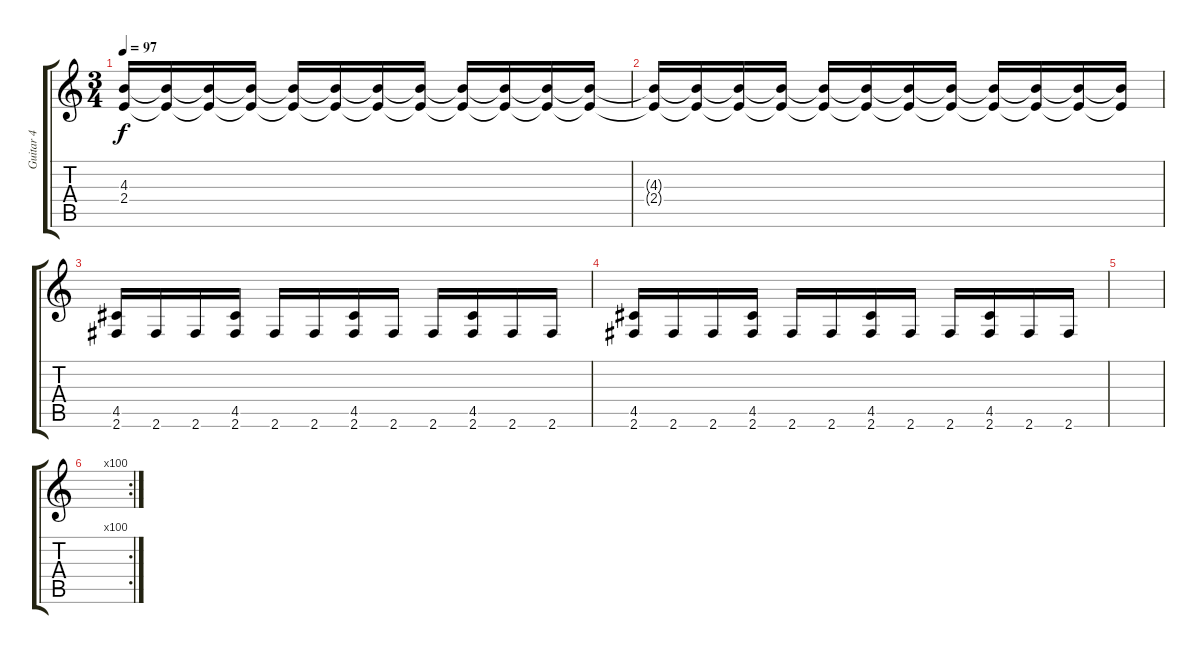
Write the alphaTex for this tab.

\track ("Guitar 4" "Guitar 4") {instrument distortionguitar}
\staff {score tabs}
\tuning (E4 B3 G3 D3 A2 E2) {hide}
\ts (3 4)
\tempo 97
\clef g2
\ks c
(4.3 2.4).16{dy f} (4.3{t} 2.4{t}).16 (4.3{t} 2.4{t}).16 (4.3{t} 2.4{t}).16 (4.3{t} 2.4{t}).16 (4.3{t} 2.4{t}).16 (4.3{t} 2.4{t}).16 (4.3{t} 2.4{t}).16 (4.3{t} 2.4{t}).16 (4.3{t} 2.4{t}).16 (4.3{t} 2.4{t}).16 (4.3{t} 2.4{t}).16 |
(4.3{t} 2.4{t}).16 (4.3{t} 2.4{t}).16 (4.3{t} 2.4{t}).16 (4.3{t} 2.4{t}).16 (4.3{t} 2.4{t}).16 (4.3{t} 2.4{t}).16 (4.3{t} 2.4{t}).16 (4.3{t} 2.4{t}).16 (4.3{t} 2.4{t}).16 (4.3{t} 2.4{t}).16 (4.3{t} 2.4{t}).16 (4.3{t} 2.4{t}).16 |
(4.5 2.6).16 2.6.16 2.6.16 (4.5 2.6).16 2.6.16 2.6.16 (4.5 2.6).16 2.6.16 2.6.16 (4.5 2.6).16 2.6.16 2.6.16 |
(4.5 2.6).16 2.6.16 2.6.16 (4.5 2.6).16 2.6.16 2.6.16 (4.5 2.6).16 2.6.16 2.6.16 (4.5 2.6).16 2.6.16 2.6.16 |
|
\rc 100
